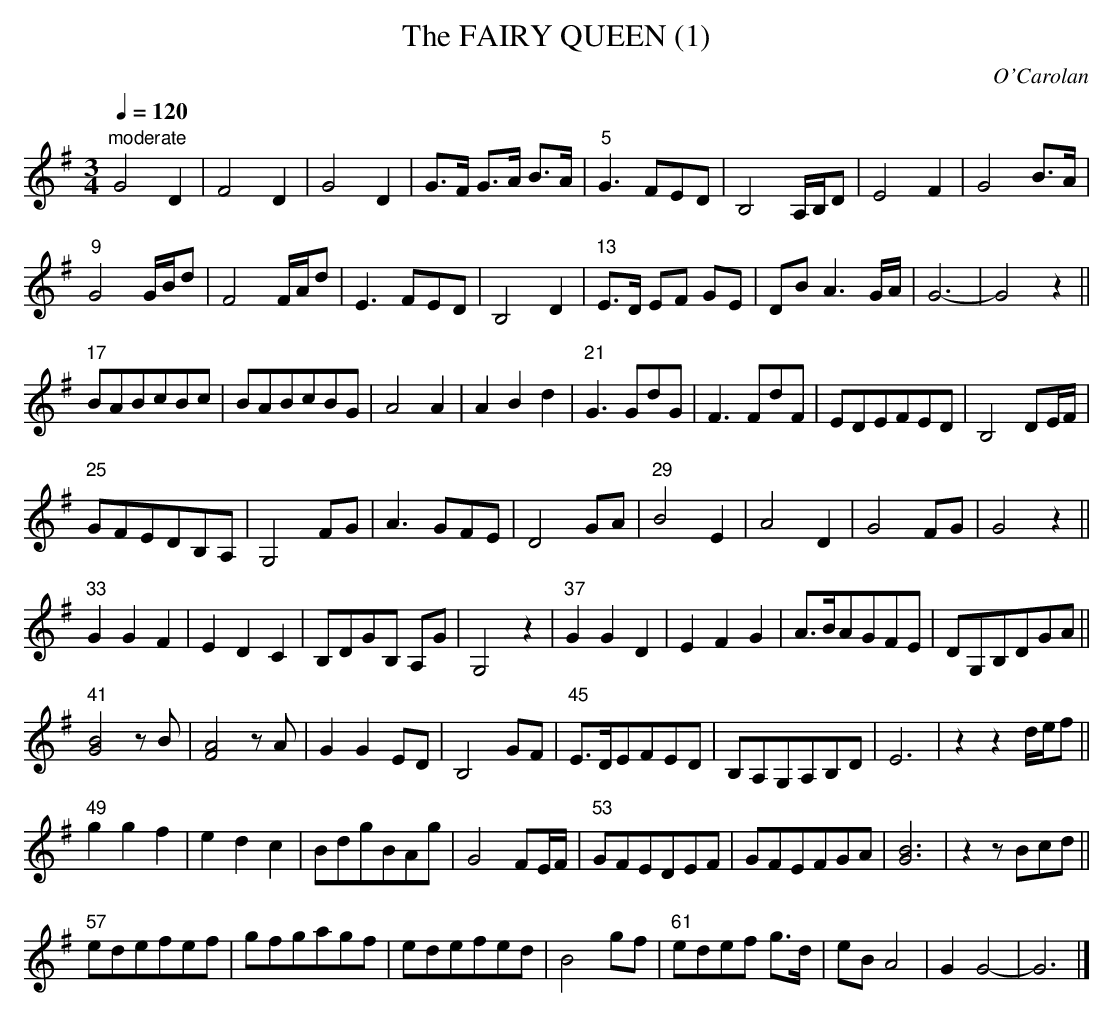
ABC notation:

X:1
T:The FAIRY QUEEN (1)
C:O'Carolan
Q:1/4=120
M:3/4
L:1/8
K:G
"moderate"
G4 D2|F4 D2|G4 D2|G>F G>A B>A|\
"5"G3 FED|B,4A,/B,/D|E4 F2|G4 B>A|
"9"G4 G/B/d|F4 F/A/d|E3 FED|B,4 D2|\
"13"E>D EF GE|DB A3G/A/|G6-|G4z2||
"17"BABcBc|BABcBG|A4A2|A2B2d2|\
"21"G3 GdG|F3 FdF|EDEFED|B,4DE/F/|
"25"GFEDB,A,|G,4 FG|A3 GFE|D4 GA|\
"29"B4E2|A4D2|G4FG|G4z2||
"33"G2G2F2|E2D2C2|B,DGB, A,G|G,4z2|\
"37"G2G2D2|E2F2G2|A>BAGFE|DG,B,DGA||
"41"[G4B4]zB|[F4A4]zA|G2G2ED|B,4GF|\
"45"E>DEFED|B,A,G,A,B,D|E6|z2z2d/e/f||
"49"g2g2f2|e2d2c2|BdgBAg|G4 FE/F/|\
"53"GFEDEF|GFEFGA|[G6B6]|z2zBcd||
"57"edefef|gfgagf|edefed|B4gf|\
"61"edef g>d|eB A4|G2G4-|G6|]
